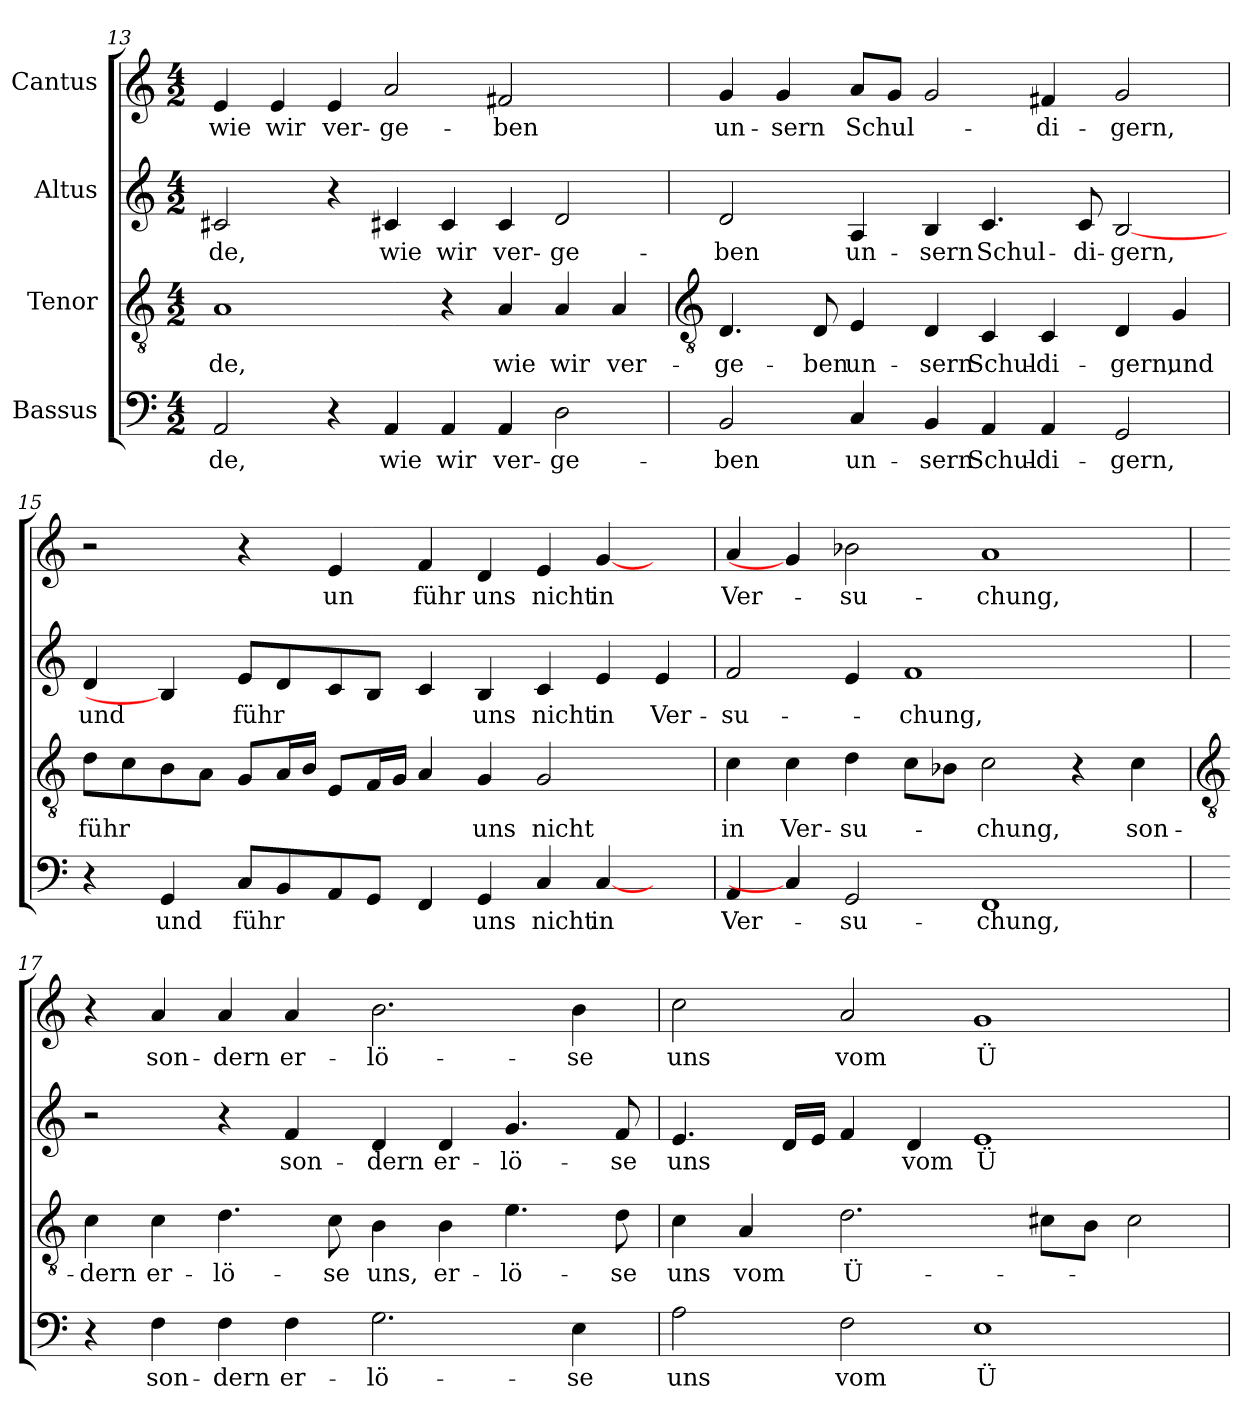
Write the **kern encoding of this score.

**kern	**text	**kern	**text	**kern	**text	**kern	**text
*part4	*part4	*part3	*part3	*part2	*part2	*part1	*part1
*staff4	*staff4	*staff3	*staff3	*staff2	*staff2	*staff1	*staff1
*I"Bassus	*	*I"Tenor	*	*I"Altus	*	*I"Cantus	*
*clefF4	*	*clefGv2	*	*clefG2	*	*clefG2	*
*k[]	*	*k[]	*	*k[]	*	*k[]	*
*C:	*	*C:	*	*C:	*	*C:	*
*M4/2	*	*M4/2	*	*M4/2	*	*M4/2	*
=13	=13	=13	=13	=13	=13	=13	=13
!	!LO:LY:b	!	!LO:LY:b	!	!LO:LY:b	!	!LO:LY:b
2AA	-de,	1A	-de,	2c#X	-de,	4e	wie
!	!	!	!	!	!	!	!LO:LY:b
.	.	.	.	.	.	4e	wir
!	!	!	!	!	!	!	!LO:LY:b
4r	.	.	.	4r	.	4e	ver-
!	!LO:LY:b	!	!	!	!LO:LY:b	!	!LO:LY:b
4AA	wie	.	.	4c#X	wie	2a	-ge-
!	!LO:LY:b	!	!	!	!LO:LY:b	!	!
4AA	wir	4r	.	4c#	wir	.	.
!	!LO:LY:b	!	!LO:LY:b	!	!LO:LY:b	!	!LO:LY:b
4AA	ver-	4A	wie	4c#	ver-	2f#X	-ben
!	!LO:LY:b	!	!LO:LY:b	!	!LO:LY:b	!	!
2D	-ge-	4A	wir	2d	-ge-	.	.
!	!	!	!LO:LY:b	!	!	!	!
.	.	4A	ver-	.	.	4ryy	.
!!LO:LB:g=z
=14	=14	=14	=14	=14	=14	=14	=14
*	*	*clefGv2	*	*	*	*	*
!	!LO:LY:b	!	!LO:LY:b	!	!LO:LY:b	!	!LO:LY:b
2BB	-ben	4.D	-ge-	2d	-ben	4g	un-
!	!	!	!	!	!	!	!LO:LY:b
.	.	.	.	.	.	4g	-sern
!	!	!	!LO:LY:b	!	!	!	!
.	.	8D	-ben	.	.	.	.
!	!LO:LY:b	!	!LO:LY:b	!	!LO:LY:b	!	!LO:LY:b
4C	un-	4E	un-	4A	un-	8aL	Schul-
.	.	.	.	.	.	8gJ	.
!	!LO:LY:b	!	!LO:LY:b	!	!LO:LY:b	!	!
4BB	-sern	4D	-sern	4B	-sern	2g	.
!	!LO:LY:b	!	!LO:LY:b	!	!LO:LY:b	!	!
4AA	Schul-	4C	Schul-	4.c	Schul-	.	.
!	!LO:LY:b	!	!LO:LY:b	!	!	!	!LO:LY:b
4AA	-di-	4C	-di-	.	.	4f#X	-di-
!	!	!	!	!	!LO:LY:b	!	!
.	.	.	.	8c	-di-	.	.
!	!LO:LY:b	!	!LO:LY:b	!	!LO:LY:b	!	!LO:LY:b
2GG	-gern,	4D	-gern,	[2B	-gern,	2g	-gern,
!	!	!	!LO:LY:b	!	!	!	!
.	.	4G	und	.	.	.	.
=15	=15	=15	=15	=15	=15	=15	=15
!	!	!	!LO:LY:b	!	!LO:LY:b	!	!
4r	.	8dL	führ	4d	und	2r	.
.	.	8c	.	.	.	.	.
!	!LO:LY:b	!	!	!	!	!	!
4GG	und	8B	.	4B]	.	.	.
.	.	8AJ	.	.	.	.	.
!	!LO:LY:b	!	!	!	!LO:LY:b	!	!
8CL	führ	8GL	.	8eL	führ	4r	.
8BB	.	16AL	.	8d	.	.	.
.	.	16BJJ	.	.	.	.	.
!	!	!	!	!	!	!	!LO:LY:b
8AA	.	8EL	.	8c	.	4e	un
8GGJ	.	16FL	.	8BJ	.	.	.
.	.	16GJJ	.	.	.	.	.
!	!	!	!	!	!	!	!LO:LY:b
4FF	.	4A	.	4c	.	4f	führ
!	!LO:LY:b	!	!LO:LY:b	!	!LO:LY:b	!	!LO:LY:b
4GG	uns	4G	uns	4B	uns	4d	uns
!	!LO:LY:b	!	!LO:LY:b	!	!LO:LY:b	!	!LO:LY:b
4C	nicht	2G	nicht	4c	nicht	4e	nicht
!	!LO:LY:b	!	!	!	!LO:LY:b	!	!LO:LY:b
[4C	in	.	.	4e	in	[4g	in
!	!	!	!	!	!LO:LY:b	!	!
4ryy	.	4ryy	.	4e	Ver-	4ryy	.
=16	=16	=16	=16	=16	=16	=16	=16
!	!LO:LY:b	!	!LO:LY:b	!	!LO:LY:b	!	!LO:LY:b
4AA	Ver-	4c	in	2f	-su-	4a	Ver-
!	!	!	!LO:LY:b	!	!	!	!
4C]	.	4c	Ver-	.	.	4g]	.
!	!LO:LY:b	!	!LO:LY:b	!	!	!	!LO:LY:b
2GG	-su-	4d	-su-	4e	.	2b-X	-su-
!	!	!	!	!	!LO:LY:b	!	!
.	.	8cL	.	1f	-chung,	.	.
.	.	8B-XJ	.	.	.	.	.
!	!LO:LY:b	!	!LO:LY:b	!	!	!	!LO:LY:b
1FF	-chung,	2c	-chung,	.	.	1a	-chung,
.	.	4r	.	.	.	.	.
!	!	!	!LO:LY:b	!	!	!	!
.	.	4c	son-	4ryy	.	.	.
!!LO:LB:g=z
=17	=17	=17	=17	=17	=17	=17	=17
*	*	*clefGv2	*	*	*	*	*
!	!	!	!LO:LY:b	!	!	!	!
4r	.	4c	-dern	2r	.	4r	.
!	!LO:LY:b	!	!LO:LY:b	!	!	!	!LO:LY:b
4F	son-	4c	er-	.	.	4a	son-
!	!LO:LY:b	!	!LO:LY:b	!	!	!	!LO:LY:b
4F	-dern	4.d	-lö-	4r	.	4a	-dern
!	!LO:LY:b	!	!	!	!LO:LY:b	!	!LO:LY:b
4F	er-	.	.	4f	son-	4a	er-
!	!	!	!LO:LY:b	!	!	!	!
.	.	8c	-se	.	.	.	.
!	!LO:LY:b	!	!LO:LY:b	!	!LO:LY:b	!	!LO:LY:b
2.G	-lö-	4B	uns,	4d	-dern	2.b	-lö-
!	!	!	!LO:LY:b	!	!LO:LY:b	!	!
.	.	4B	er-	4d	er-	.	.
!	!	!	!LO:LY:b	!	!LO:LY:b	!	!
.	.	4.e	-lö-	4.g	-lö-	.	.
!	!LO:LY:b	!	!	!	!	!	!LO:LY:b
4E	-se	.	.	.	.	4b	-se
!	!	!	!LO:LY:b	!	!LO:LY:b	!	!
.	.	8d	-se	8f	-se	.	.
=18	=18	=18	=18	=18	=18	=18	=18
!	!LO:LY:b	!	!LO:LY:b	!	!LO:LY:b	!	!LO:LY:b
2A	uns	4c	uns	4.e	uns	2cc	uns
!	!	!	!LO:LY:b	!	!	!	!
.	.	4A	vom	.	.	.	.
.	.	.	.	16dLL	.	.	.
.	.	.	.	16eJJ	.	.	.
!	!LO:LY:b	!	!LO:LY:b	!	!	!	!LO:LY:b
2F	vom	2.d	Ü-	4f	.	2a	vom
!	!	!	!	!	!LO:LY:b	!	!
.	.	.	.	4d	vom	.	.
!	!LO:LY:b	!	!	!	!LO:LY:b	!	!LO:LY:b
1E	Ü-	.	.	1e	Ü-	1g	Ü-
.	.	8c#XL	.	.	.	.	.
.	.	8BJ	.	.	.	.	.
.	.	2c#	.	.	.	.	.
=	=	=	=	=	=	=	=
*-	*-	*-	*-	*-	*-	*-	*-
